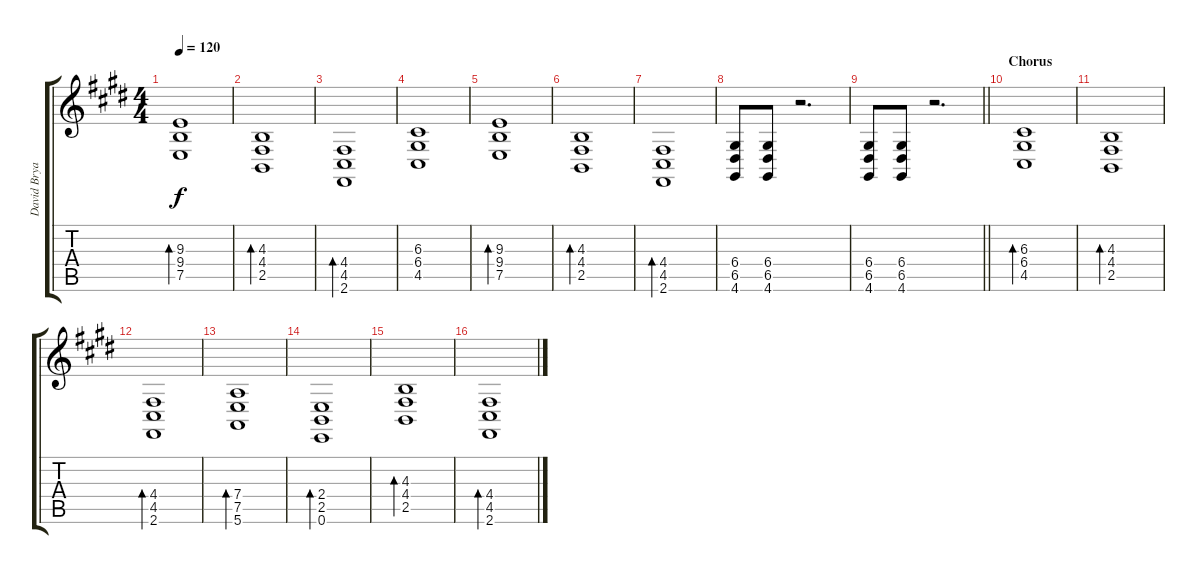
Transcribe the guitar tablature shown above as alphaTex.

\track ("David Bryan (Keyboard)" "David Brya") {instrument churchorgan}
\staff {score tabs}
\tuning (E4 B3 G3 D3 A2 E2) {hide}
\ts (4 4)
\tempo 120
\clef g2
\ks c#minor
(9.3 9.4 7.5).1{bd 240 dy f} |
(4.3 4.4 2.5).1{bd 240} |
(4.4 4.5 2.6).1{bd 240} |
(6.3 6.4 4.5).1 |
(9.3 9.4 7.5).1{bd 240} |
(4.3 4.4 2.5).1{bd 240} |
(4.4 4.5 2.6).1{bd 240} |
(6.4 6.5 4.6).8 (6.4 6.5 4.6).8 r.2{d} |
\barLineRight lightlight
(6.4 6.5 4.6).8 (6.4 6.5 4.6).8 r.2{d} |
\section ("" "Chorus")
(6.3 6.4 4.5).1{bd 240} |
(4.3 4.4 2.5).1{bd 240} |
(4.4 4.5 2.6).1{bd 240} |
(7.4 7.5 5.6).1{bd 240} |
(2.4 2.5 0.6).1{bd 240} |
(4.3 4.4 2.5).1{bd 240} |
(4.4 4.5 2.6).1{bd 240}
